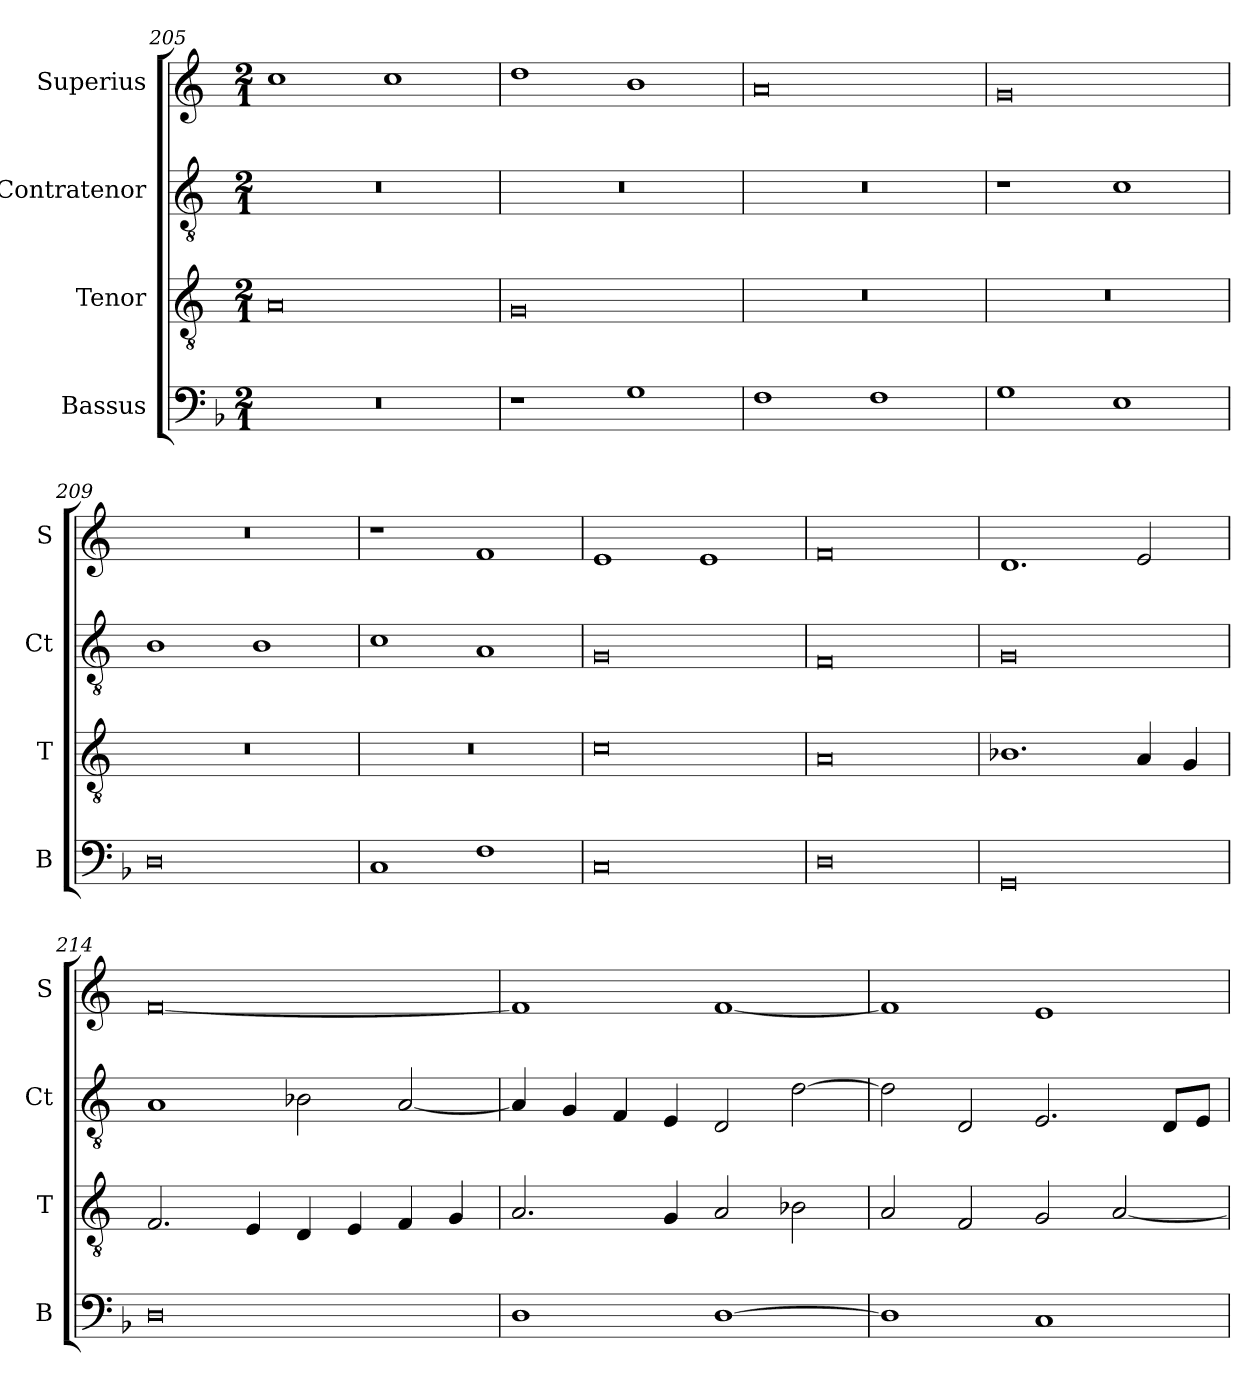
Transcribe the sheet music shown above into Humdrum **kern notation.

**kern	**kern	**kern	**kern
*part4	*part3	*part2	*part1
*staff4	*staff3	*staff2	*staff1
*I"Bassus	*I"Tenor	*I"Contratenor	*I"Superius
*I'B	*I'T	*I'Ct	*I'S
*clefF4	*clefGv2	*clefGv2	*clefG2
*k[b-]	*k[]	*k[]	*k[]
*M2/1	*M2/1	*M2/1	*M2/1
=205	=205	=205	=205
0r	0A	0r	1cc
.	.	.	1cc
=206	=206	=206	=206
1r	0G	0r	1dd
1G	.	.	1b
=207	=207	=207	=207
1F	0r	0r	0a
1F	.	.	.
=208	=208	=208	=208
1G	0r	1r	0g
1E	.	1c	.
=209	=209	=209	=209
0D	0r	1B	0r
.	.	1B	.
=210	=210	=210	=210
1C	0r	1c	1r
1F	.	1A	1f
=211	=211	=211	=211
0C	0c	0G	1e
.	.	.	1e
=212	=212	=212	=212
0D	0A	0F	0f
=213	=213	=213	=213
0GG	1.B-X	0G	1.d
.	4A	.	2e
.	4G	.	.
=214	=214	=214	=214
0D	2.F	1A	[0f
.	4E	.	.
.	4D	2B-X	.
.	4E	.	.
.	4F	[2A	.
.	4G	.	.
=215	=215	=215	=215
1D	2.A	4A]	1f]
.	.	4G	.
.	.	4F	.
.	4G	4E	.
[1D	2A	2D	[1f
.	2B-X	[2d	.
=216	=216	=216	=216
1D]	2A	2d]	1f]
.	2F	2D	.
1C	2G	2.E	1e
.	[2A	.	.
.	.	8DL	.
.	.	8EJ	.
=	=	=	=
*-	*-	*-	*-
